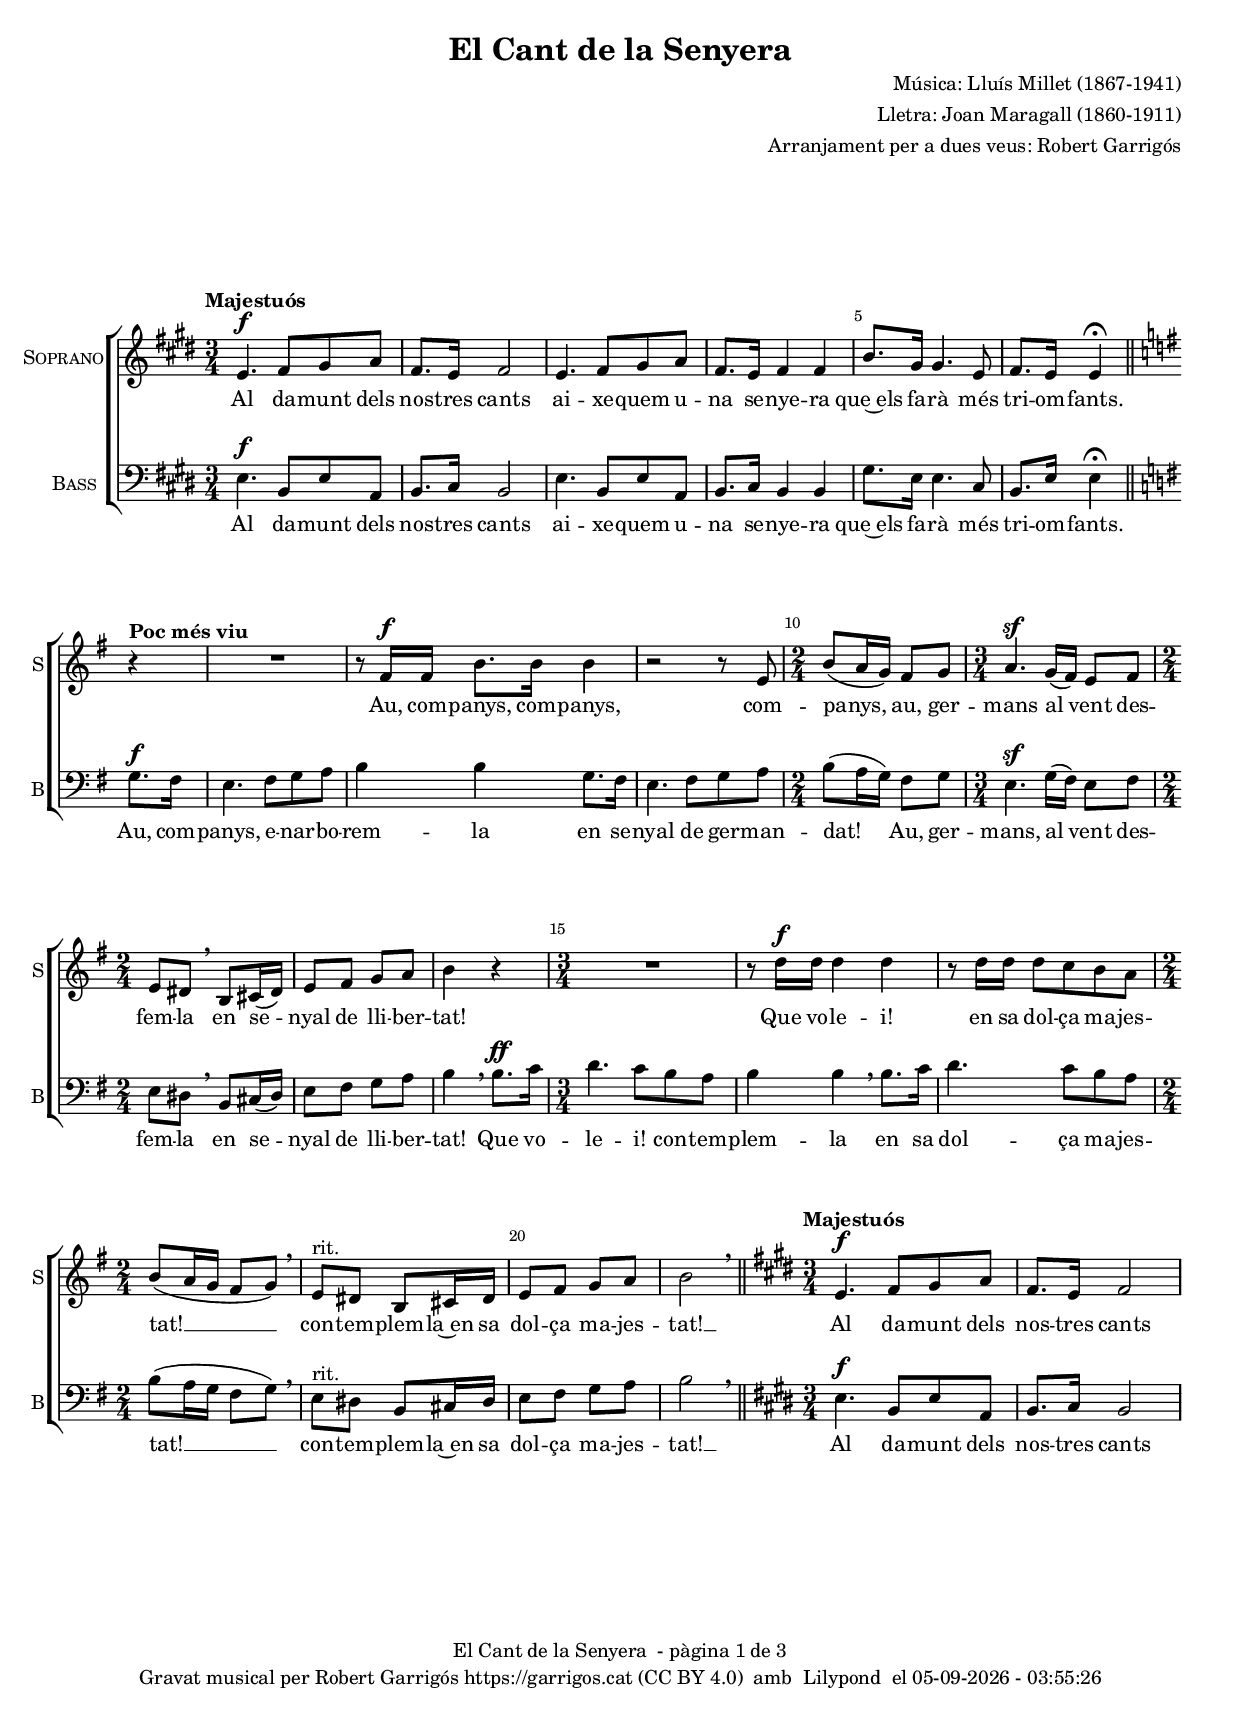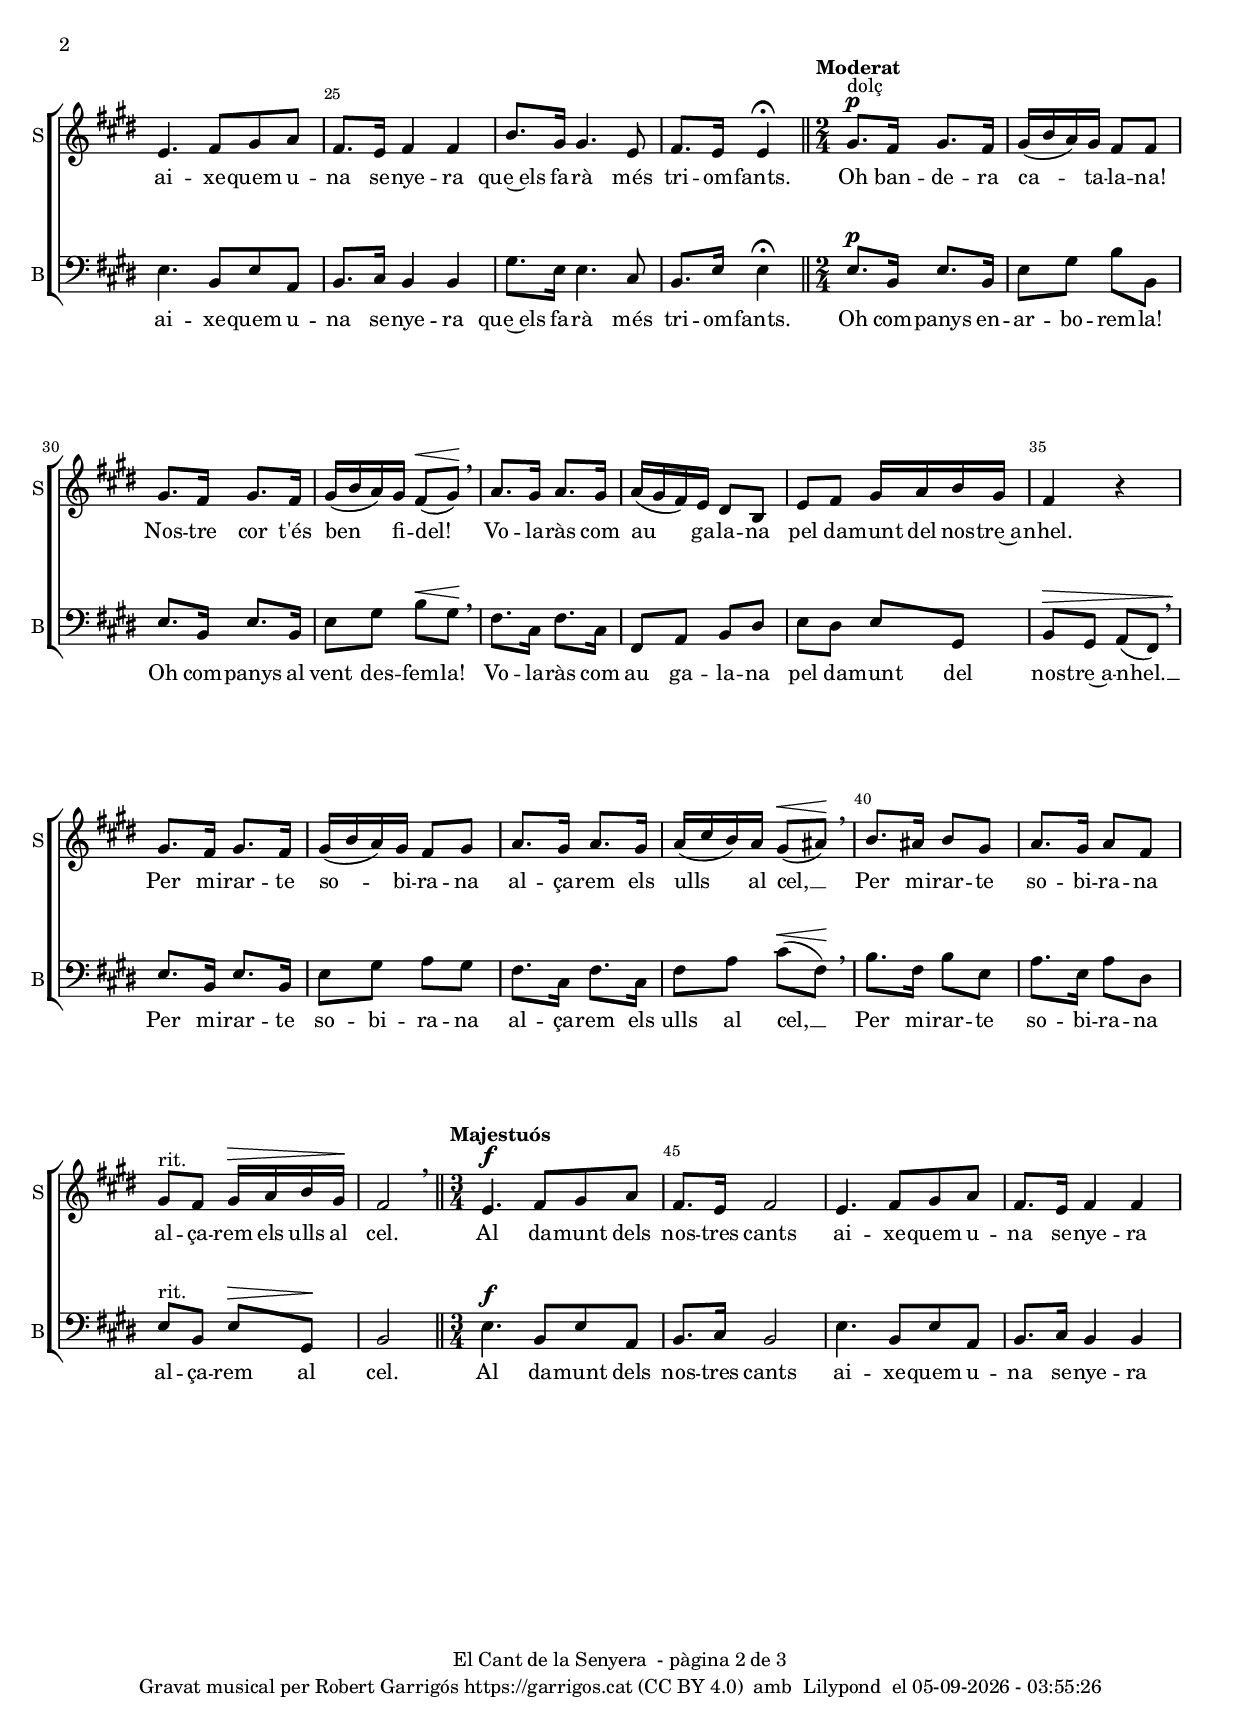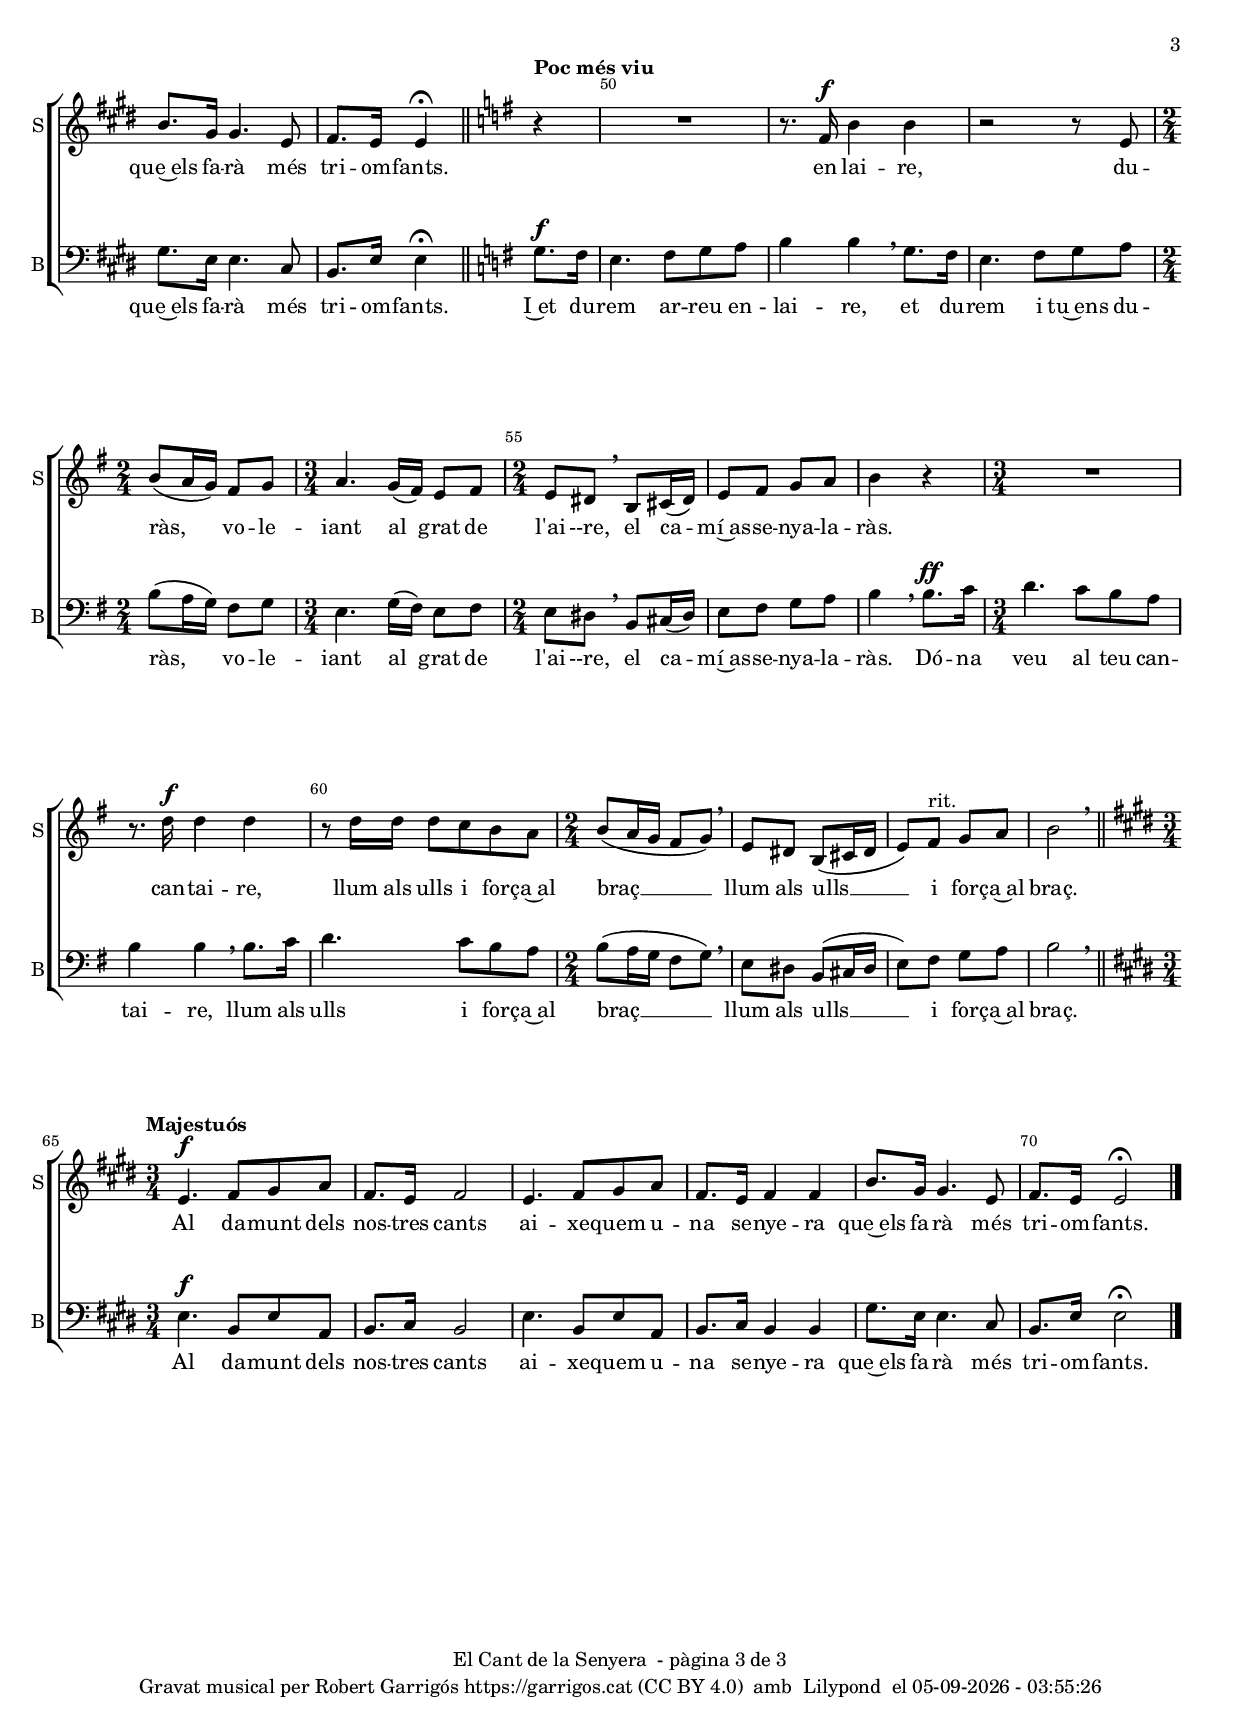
\version "2.24.3"
\language "english"

#(set-global-staff-size 17)
data = #(strftime "%d-%m-%Y - %H:%M:%S" (localtime (current-time)))

\paper {
  set-paper-size = "a4"
  top-margin = 10
  indent = 10
  max-systems-per-page = 4
  system-system-spacing.basic-distance = 8
  system-system-spacing.score-markup-spacing = 10
  % system-system-spacing.minium-distance = 8
  % system-system-spacing.padding = 2
  system-system-spacing.stretchability = 12
  % annotate-spacing = ##t
  % print-all-headers = ##t
  % print-first-page-number = ##t
  oddFooterMarkup = \markup {
    \center-column {
      \line { \fromproperty #'header:title " - pàgina" \fromproperty #'page:page-number-string "de" \concat {\page-ref #'lastPage "0" "?"} }
      \fill-line { \fromproperty #'header:copyright }
    }
  }
  evenFooterMarkup = \markup {
     \center-column {
      \line { \fromproperty #'header:title " - pàgina" \fromproperty #'page:page-number-string "de" \concat {\page-ref #'lastPage "0" "?"} }
      \fill-line { \fromproperty #'header:copyright }
    }
  }
}

\header {
  title = "El Cant de la Senyera"
  % subtitle = "Lorem ipsum"
  composer = \markup {
    \right-column {
    \line {"Música: Lluís Millet (1867-1941)"}
    \line {"Lletra: Joan Maragall (1860-1911)"}
    \line {"Arranjament per a dues veus: Robert Garrigós"}
    }

  }
  % opus = "(lorem-ipsum)"
  % piece = "Lorem ipsum"
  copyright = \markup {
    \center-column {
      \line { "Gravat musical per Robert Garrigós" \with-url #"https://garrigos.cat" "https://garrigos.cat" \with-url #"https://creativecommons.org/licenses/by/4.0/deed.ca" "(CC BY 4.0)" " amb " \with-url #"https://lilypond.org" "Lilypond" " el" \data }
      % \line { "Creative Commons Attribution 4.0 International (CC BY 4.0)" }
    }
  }
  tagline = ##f
}

global = {
  % \overrideTimeSignatureSettings
  % 4/4        % timeSignatureFraction
  % 1/4        % baseMomentFraction
  % 2,2        % beatStructure
  % #'()       % beamExceptions
  \key e \major
  \time 3/4
  \override Score.BarNumber.break-visibility = #end-of-line-invisible
  % \set Score.currentBarNumber = #3
  \set Score.barNumberVisibility = #(every-nth-bar-number-visible 5)
  \set Score.tempoHideNote = ##t
  \set Score.printKeyCancellation = ##t
}

majestuos  = {
  \tempo "Majestuós"
  \tempo 4 = 60
}

mesviu = {
  \tempo "Poc més viu"
  \tempo 4 = 96
}

moderat = {
  \tempo "Moderat"
  \tempo 4 = 62
}

SopranoMusic = \relative c' {
  \global
  \majestuos
  e4.\f fs8 gs a |
  fs8. e16 fs2 |
  e4. fs8 gs a |
  fs8.  e16 fs4 fs |
%5
  b8. gs16 gs4. e8 |
  fs8. e16 e4\fermata \bar "||" \key e \minor r4 \bar "|"
  R2. |
  r8 fs16\f fs b8. b16 b4 |
  r2 r8 e,8|
%10
  \time 2/4
  b'8 (a16 g) fs8 g |
  \time 3/4
  a4.\sf g16 (fs) e8 fs |
  \time 2/4
  e8 ds \breathe b8 cs16 (ds) |
  e8 fs g a |
  b4 r4 |
%15
  \time 3/4 R2. |
  r8 d16\f d d4 d4 |
  r8 d16 d d8 c b a |
  \time 2/4
  b8 (a16 g fs8 g)\breathe |
  e8^"rit."
  \tempo 4 = 95 ds
  \tempo 4 = 94 b8
  \tempo 4 = 93 cs16
  \tempo 4 = 92 ds |
%20
  \tempo 4 = 90 e8
  \tempo 4 = 88 fs
  \tempo 4 = 82 g
  \tempo 4 = 78 a |
  \tempo 4 = 65 b2 \breathe \bar "||"

  \key e \major
  \time 3/4 \majestuos
  e,4.\f fs8 gs a |
  fs8. e16 fs2 |
  e4. fs8 gs a |
%25
  fs8.  e16 fs4 fs |
  b8. gs16 gs4. e8 |
  fs8. e16 e4\fermata \bar "||"
  \time 2/4 \moderat ^\markup dolç
  gs8.\p fs16 gs8. fs16 |
  gs16 (b a) gs fs8 fs |
%30
  gs8. fs16 gs8. fs16 |
  gs16 (b a) gs fs8\< (gs)\! \breathe |
  a8. gs16 a8. gs16 |
  a16 (gs fs) e ds8 b8 |
  e fs gs16 a b gs |
%35
  fs4 r4 |
  gs8. fs16 gs8. fs16 |
  gs16 (b a) gs fs8 gs |
  a8. gs16 a8. gs16 |
  a16 (cs b) a gs8\< (as)\! \breathe |
%40
  b8. as16 b8 gs |
  a8. gs16 a8 fs |
  gs^"rit." fs gs16\> a b gs\! |
  fs2 \breathe \bar "||"
  \time 3/4 \majestuos
  e4.\f fs8 gs a |
  fs8. e16 fs2 |
  e4. fs8 gs a |
  fs8.  e16 fs4 fs |
  b8. gs16 gs4. e8 |
  fs8. e16 e4\fermata \bar "||" \key e \minor r4 \bar "|"
  R2. |
  r8. fs16\f b4 b4 |
  r2 r8 e,8|

  \time 2/4
  b'8 (a16 g) fs8 g |
  \time 3/4
  a4. g16 (fs) e8 fs |
  \time 2/4
  e8 ds \breathe b8 cs16 (ds) |
  e8 fs g a |
  b4 r4 |

  \time 3/4 R2. |
  r8. d16\f d4 d4 |
  r8 d16 d d8 c b a |
  \time 2/4
  b8 (a16 g fs8 g) \breathe |
  e8 ds b8 (cs16 ds |

  e8) \tempo 4 = 88 fs^"rit." \tempo 4 = 80 g \tempo 4 = 70 a \tempo 4 = 50|
  b2 \breathe \bar "||"
  \key e \major
  \time 3/4 \majestuos
  e,4.\f fs8 gs a |
  fs8. e16 fs2 |
  e4. fs8 gs a |

  fs8.  e16 fs4 fs |
  b8. gs16 gs4. e8 |
  fs8. e16 e2\fermata \bar "|."
  \label #'lastPage
}
SopranoLyrics = \lyricmode {
  Al da -- munt dels nos -- tres cants
  ai -- xe -- quem u -- na se -- nye -- ra
  que~els fa -- rà més tri -- om -- fants.
  Au, com -- panys, com -- panys,
  com -- panys, au, ger -- mans al vent des -- fem -- la
  en se -- nyal de lli -- ber -- tat!
  Que vo -- le -- i!
  en sa dol -- ça ma -- jes -- tat! __
  con -- tem -- plem -- la~en sa dol -- ça ma -- jes -- tat! __
  Al da -- munt dels nos -- tres cants
  ai -- xe -- quem u -- na se -- nye -- ra
  que~els fa -- rà més tri -- om -- fants.
  Oh ban -- de -- ra ca -- ta -- la -- na!
  Nos -- tre cor t'és ben fi -- del!
  Vo -- la -- ràs com au ga -- la -- na
  pel da -- munt del nos -- tre~a -- nhel.
  Per mi -- rar -- te so -- bi -- ra -- na
  al -- ça -- rem els ulls al cel, __
  Per mi -- rar -- te so -- bi -- ra -- na
  al -- ça -- rem els ulls al cel.
  Al da -- munt dels nos -- tres cants
  ai -- xe -- quem u -- na se -- nye -- ra
  que~els fa -- rà més tri -- om -- fants.
  en  lai -- re, du -- ràs,
  vo -- le -- iant al grat de l'ai --re,
  el ca -- mí~as -- se -- nya -- la -- ràs.
  can -- tai -- re,
  llum als ulls i for -- ça~al braç __
  llum als ulls __ i for -- ça~al braç.
  Al da -- munt dels nos -- tres cants
  ai -- xe -- quem u -- na se -- nye -- ra
  que~els fa -- rà més tri -- om -- fants.
}
% AltoMusic = \relative { d'4\f d d d }
% AltoLyrics = \lyricmode { Al -- to ly -- rics }
% TenorMusic = \relative { a4\p a a a }
% TenorLyrics = \lyricmode { Te -- nor ly -- rics }
BassMusic = \relative {
  \global
  e4.\f b8 e a, |
  b8. cs16 b2 |
  e4. b8 e a, |
  b8. cs16 b4 b |
%5
  gs'8. e16 e4. cs8 |
  b8. e16 e4\fermata \bar "||"
  \key e \minor
  \mesviu
  g8.\f fs16 \bar "|"
  e4. fs8 g a |
  b4 b4 g8. fs16 |
  e4. fs8 g a |
%10
  \time 2/4
  b8 (a16 g) fs8 g |
  \time 3/4
  e4.\sf g16 (fs) e8 fs |
  \time 2/4
  e8 ds \breathe b8 cs16 (ds) |
  e8 fs g a |
  b4 \breathe b8.\ff c16 |
%15
  \time 3/4
  d4. c8 b a |
  b4 b \breathe b8. c16 |
  d4. c8 b a |
  \time 2/4
  b8 (a16 g fs8 g)\breathe |
  e8^"rit." ds b8 cs16 ds |
%20
  e8 fs g a |
  b2 \breathe \bar "||"
  \key e \major
  \time 3/4
  e,4.\f b8 e a, |
  b8. cs16 b2 |
  e4. b8 e a, |
%25
  b8. cs16 b4 b |
  gs'8. e16 e4. cs8 |
  b8. e16 e4\fermata \bar "||"
  \time 2/4
  e8.\p b16 e8. b16 |
  e8 gs b b, |
%30
  e8. b16 e8. b16 |
  e8 gs b\< gs\! \breathe |
  fs8. cs16 fs8. cs16 |
  fs,8 a b ds |
  e ds e gs, |
%35
  b \> \tempo 4 = 60  gs \tempo 4 = 58 a (\tempo 4 = 56 fs) \tempo 4 = 48 \! \breathe | \tempo 4 = 62
  e'8. b16 e8. b16 |
  e8 gs a gs |
  fs8. cs16 fs8. cs16 |
  fs8 a cs\< (fs,)\! \breathe |
%40
  b8. fs16 b8 e, |
  a8. e16 a8 ds, |
  e^"rit." \tempo 4 =60 b \tempo 4 = 56 e\> \tempo 4 = 50 gs,\! \tempo 4 = 46 |
  b2 |
  \time 3/4
  e4.\f b8 e a, |
  b8. cs16 b2 |
  e4. b8 e a, |
  b8. cs16 b4 b |
  gs'8. e16 e4. cs8 |
  b8. e16 e4\fermata \bar "||" \key e \minor \mesviu g8.\f fs16 \bar "|"
  e4. fs8 g a |
  b4 b4\breathe g8. fs16 |
  e4. fs8 g a |

  \time 2/4
  b8 (a16 g) fs8 g |
  \time 3/4
  e4. g16 (fs) e8 fs |
  \time 2/4
  e8 ds \breathe b8 cs16 (ds) |
  e8 fs g a |
  b4 \breathe b8.\ff c16 |

  \time 3/4
  d4. c8 b a |
  b4 b \breathe b8. c16 |
  d4. c8 b a |
  \time 2/4
  b8 (a16 g fs8 g) | \breathe
  e8 ds b8 (cs16 ds |

  e8) fs g a |
  b2 \breathe \bar "||"
  \time 3/4
  \key e \major
  e,4.\f b8 e a, |
  b8. cs16 b2 |
  e4. b8 e a, |
  b8. cs16 b4 b |

  gs'8. e16 e4. cs8 |
  b8. e16 e2\fermata \bar "|."
}
BassLyrics = \lyricmode {
  Al da -- munt dels nos -- tres cants
  ai -- xe -- quem u -- na se -- nye -- ra
  que~els fa -- rà més tri -- om -- fants.
  Au, com -- panys, e -- nar -- bo -- rem -- la
  en se -- nyal de ger -- man -- dat!
  Au, ger -- mans, al vent des -- fem -- la
  en se -- nyal de lli -- ber -- tat!
  Que vo -- le -- i! con -- tem -- plem -- la
  en sa dol -- ça ma -- jes -- tat! __
  con -- tem -- plem -- la~en sa dol -- ça ma -- jes -- tat! __
  Al da -- munt dels nos -- tres cants
  ai -- xe -- quem u -- na se -- nye -- ra
  que~els fa -- rà més tri -- om -- fants.
  Oh com -- panys en -- ar -- bo -- rem -- la!
  Oh com -- panys al vent des -- fem -- la!
  Vo -- la -- ràs com au ga -- la -- na
  pel da -- munt del nos -- tre~a -- nhel. __
  Per mi -- rar -- te so -- bi -- ra -- na
  al -- ça -- rem els ulls al cel, __
  Per mi -- rar -- te so -- bi -- ra -- na
  al -- ça -- rem al cel.
  Al da -- munt dels nos -- tres cants
  ai -- xe -- quem u -- na se -- nye -- ra
  que~els fa -- rà més tri -- om -- fants.
  I~et du -- rem ar -- reu en -- lai -- re,
  et du -- rem i tu~ens du -- ràs,
  vo -- le -- iant al grat de l'ai --re,
  el ca -- mí~as -- se -- nya -- la -- ràs.
  Dó -- na veu al teu can -- tai -- re,
  llum als ulls i for -- ça~al braç __
  llum als ulls __ i for -- ça~al braç.
  Al da -- munt dels nos -- tres cants
  ai -- xe -- quem u -- na se -- nye -- ra
  que~els fa -- rà més tri -- om -- fants.

 }
% PianoRHMusic = \relative { c' e g c }
% PianoDynamics = { s2\mp s4 s4 }
% PianoLHMusic = \relative { c e g c }

% TwoVoicesPerStaff = ##t

Layout = \layout {
  \context {
    \Score
    \override BarNumber.padding = #2

  }
}


\include "satb.ly"
